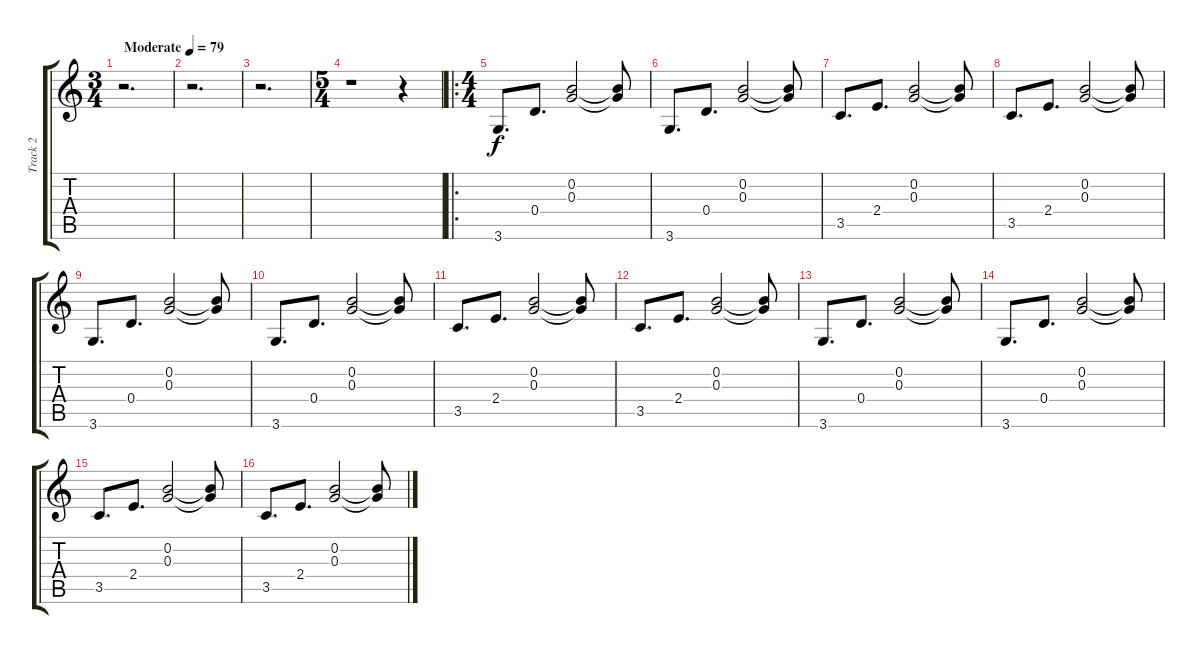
\track ("Track 2" "Track 2") {instrument acousticguitarnylon}
\staff {score tabs}
\tuning (E4 B3 G3 D3 A2 E2) {hide}
\ts (3 4)
\tempo (79 "Moderate")
\clef g2
\ks c
r.2{d dy f instrument acousticguitarnylon} |
r.2{d} |
r.2{d} |
\ts (5 4)
r.1 r.4 |
\ro
\ts (4 4)
3.6.8{d} 0.4.8{d} (0.2 0.3).2 (0.2{t} 0.3{t}).8 |
3.6.8{d} 0.4.8{d} (0.2 0.3).2 (0.2{t} 0.3{t}).8 |
3.5.8{d} 2.4.8{d} (0.2 0.3).2 (0.2{t} 0.3{t}).8 |
3.5.8{d} 2.4.8{d} (0.2 0.3).2 (0.2{t} 0.3{t}).8 |
3.6.8{d} 0.4.8{d} (0.2 0.3).2 (0.2{t} 0.3{t}).8 |
3.6.8{d} 0.4.8{d} (0.2 0.3).2 (0.2{t} 0.3{t}).8 |
3.5.8{d} 2.4.8{d} (0.2 0.3).2 (0.2{t} 0.3{t}).8 |
3.5.8{d} 2.4.8{d} (0.2 0.3).2 (0.2{t} 0.3{t}).8 |
3.6.8{d} 0.4.8{d} (0.2 0.3).2 (0.2{t} 0.3{t}).8 |
3.6.8{d} 0.4.8{d} (0.2 0.3).2 (0.2{t} 0.3{t}).8 |
3.5.8{d} 2.4.8{d} (0.2 0.3).2 (0.2{t} 0.3{t}).8 |
3.5.8{d} 2.4.8{d} (0.2 0.3).2 (0.2{t} 0.3{t}).8
